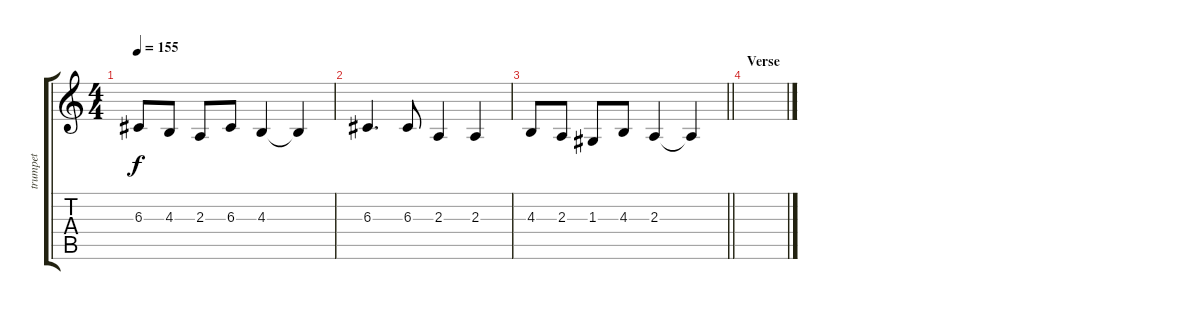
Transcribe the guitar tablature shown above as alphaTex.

\track ("trumpet" "trumpet") {instrument tuba}
\staff {score tabs}
\tuning (E4 B3 G3 D3 A2 E2) {hide}
\ts (4 4)
\tempo 155
\clef g2
\ks c
6.3.8{dy f} 4.3.8 2.3.8 6.3.8 4.3.4 4.3{t}.4 |
6.3.4{d} 6.3.8 2.3.4 2.3.4 |
\barLineRight lightlight
4.3.8 2.3.8 1.3.8 4.3.8 2.3.4 2.3{t}.4 |
\section ("" "Verse")
